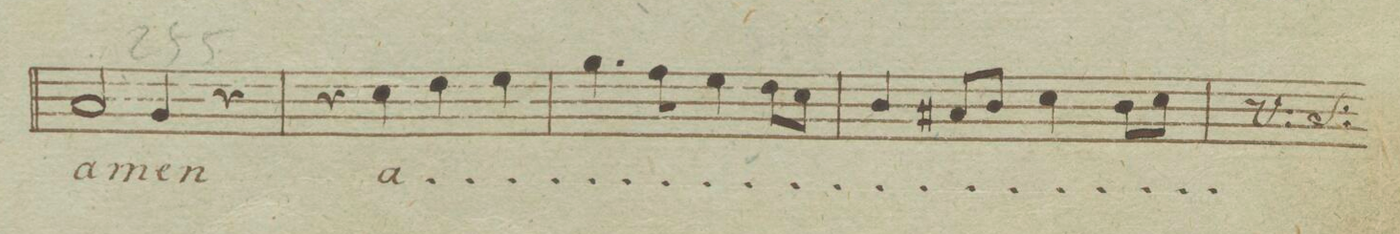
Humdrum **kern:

**kern	**text	**dynam
*I"Basso	*	*
*clefF4	*	*
*k[b-e-a-]	*	*
*met(c)	*	*
*M4/4	*	*
2C/	a-	.
4BB-/	-men	.
4r	.	.
=252	=252	=252
4r	.	.
4E-\	a-	.
4F\	.	.
4G\	.	.
=253	=253	=253
4.B-\	.	.
8A-\	.	.
4G\	.	.
8F\L	.	.
8E-\J	.	.
=254	=254	=254
4D/	.	.
8C#X/L	.	.
8D/J	.	.
4E-\	.	.
8D\L	.	.
8E-\J	.	.
=255	=255	=255
*-	*-	*-
